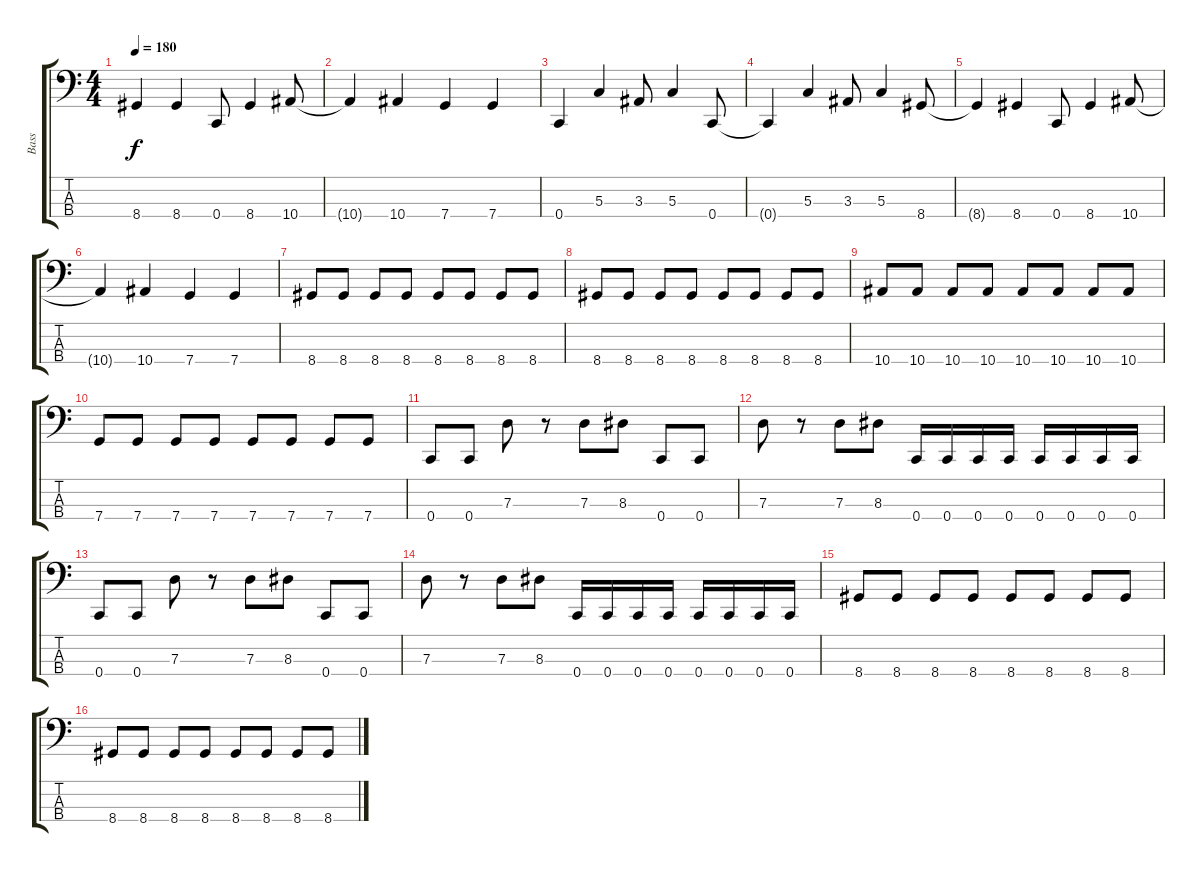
\track ("Bass" "Bass") {instrument electricbasspick}
\staff {score tabs}
\tuning (F2 C2 G1 C1) {hide}
\ts (4 4)
\tempo 180
\clef f4
\ks c
8.4{t}.4{dy f} 8.4.4 0.4.8 8.4.4 10.4.8 |
10.4{t}.4 10.4.4 7.4.4 7.4.4 |
0.4.4 5.3.4 3.3.8 5.3.4 0.4.8 |
0.4{t}.4 5.3.4 3.3.8 5.3.4 8.4.8 |
8.4{t}.4 8.4.4 0.4.8 8.4.4 10.4.8 |
10.4{t}.4 10.4.4 7.4.4 7.4.4 |
8.4.8 8.4.8 8.4.8 8.4.8 8.4.8 8.4.8 8.4.8 8.4.8 |
8.4.8 8.4.8 8.4.8 8.4.8 8.4.8 8.4.8 8.4.8 8.4.8 |
10.4.8 10.4.8 10.4.8 10.4.8 10.4.8 10.4.8 10.4.8 10.4.8 |
7.4.8 7.4.8 7.4.8 7.4.8 7.4.8 7.4.8 7.4.8 7.4.8 |
0.4.8 0.4.8 7.3.8 r.8 7.3.8 8.3.8 0.4.8 0.4.8 |
7.3.8 r.8 7.3.8 8.3.8 0.4.16 0.4.16 0.4.16 0.4.16 0.4.16 0.4.16 0.4.16 0.4.16 |
0.4.8 0.4.8 7.3.8 r.8 7.3.8 8.3.8 0.4.8 0.4.8 |
7.3.8 r.8 7.3.8 8.3.8 0.4.16 0.4.16 0.4.16 0.4.16 0.4.16 0.4.16 0.4.16 0.4.16 |
8.4.8 8.4.8 8.4.8 8.4.8 8.4.8 8.4.8 8.4.8 8.4.8 |
8.4.8 8.4.8 8.4.8 8.4.8 8.4.8 8.4.8 8.4.8 8.4.8
